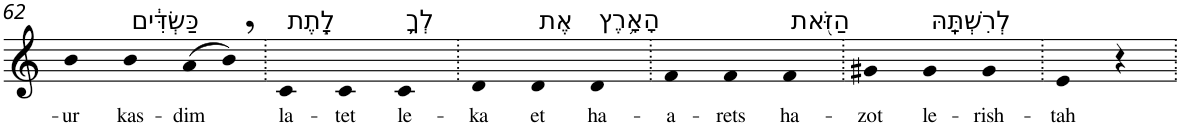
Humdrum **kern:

**kern	**text
*part1	*part1
*staff1	*staff1
*I"Piano	*
*I'Pno	*
!!LO:PB:g=z
*clefG2	*
*k[]	*
=62	=62
!	!LO:LY:b
4b	-ur
!LO:TX:a:t=כַּשְׂדִּ֔ים	!
!	!LO:LY:b
4b	kas-
!	!LO:LY:b
(>8a	-dim
8b,)	.
=63.	=63.
!LO:TX:a:t=לָ֧תֶת	!
!	!LO:LY:b
4c	la-
!	!LO:LY:b
4c	-tet
!LO:TX:a:t=לְךָ֛	!
!	!LO:LY:b
4c	le-
=64.	=64.
!	!LO:LY:b
4d	-ka
!LO:TX:a:t=אֶת	!
!	!LO:LY:b
4d	et
!LO:TX:a:t=הָאָ֥רֶץ	!
!	!LO:LY:b
4d	ha-
=65.	=65.
!	!LO:LY:b
4f	-a-
!	!LO:LY:b
4f	-rets
!LO:TX:a:t=הַזֹּ֖את	!
!	!LO:LY:b
4f	ha-
=66.	=66.
!	!LO:LY:b
4g#X	-zot
!LO:TX:a:t=לְרִשְׁתָּֽהּ	!
!	!LO:LY:b
4g#	le-
!	!LO:LY:b
4g#	-rish-
=67.	=67.
!	!LO:LY:b
4e	-tah
4r	.
=.	=.
*-	*-
